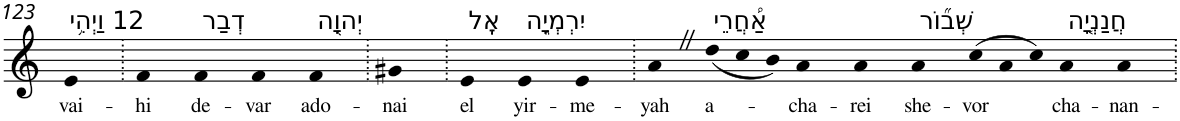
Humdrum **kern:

**kern	**text
*part1	*part1
*staff1	*staff1
*I"Piano	*
*I'Pno	*
!!LO:PB:g=z
*clefG2	*
*k[]	*
=123	=123
!LO:TX:a:t=12 וַיְהִ֥י	!
!	!LO:LY:b
4e	vai-
=124.	=124.
!	!LO:LY:b
4f	-hi
!LO:TX:a:t=דְבַר	!
!	!LO:LY:b
4f	de-
!	!LO:LY:b
4f	-var
!LO:TX:a:t=יְהוָ֖ה	!
!	!LO:LY:b
4f	ado-
=125.	=125.
!	!LO:LY:b
4g#X	-nai
=126.	=126.
!LO:TX:a:t=אֶֽל	!
!	!LO:LY:b
4e	el
!LO:TX:a:t=יִרְמְיָ֑ה	!
!	!LO:LY:b
4e	yir-
!	!LO:LY:b
4e	-me-
=127.	=127.
!	!LO:LY:b
4aZ	-yah
*Xtuplet	*
!LO:TX:a:t=אַ֠חֲרֵי	!
!	!LO:LY:b
(<12dd	a-
12cc	.
12b)	.
!	!LO:LY:b
4a	-cha-
!	!LO:LY:b
4a	-rei
!LO:TX:a:t=שְׁב֞וֹר	!
!	!LO:LY:b
4a	she-
!	!LO:LY:b
(>12cc	-vor
12a	.
12cc)	.
!LO:TX:a:t=חֲנַנְיָ֤ה	!
!	!LO:LY:b
4a	cha-
!	!LO:LY:b
4a	-nan-
=.	=.
*-	*-
